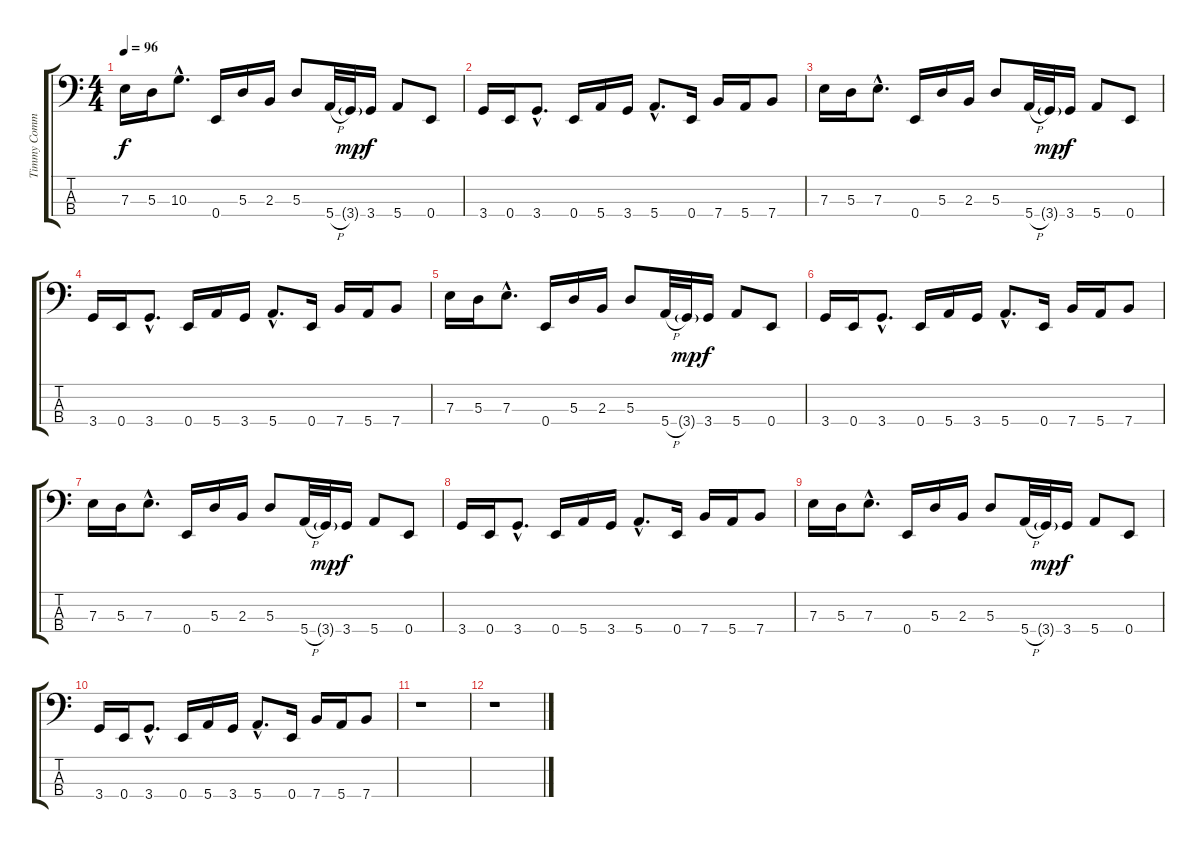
\track ("Timmy Commerford" "Timmy Comm") {instrument electricbassfinger}
\staff {score tabs}
\tuning (G2 D2 A1 E1) {hide}
\ts (4 4)
\tempo 96
\clef f4
\ks c
7.3.16{dy f} 5.3.16 10.3{hac}.8{d} 0.4.16 5.3.16 2.3.16 5.3.8 5.4{h}.32 3.4{g}.32{dy mp} 3.4.16{dy f} 5.4.8 0.4.8 |
3.4.16 0.4.16 3.4{hac}.8{d} 0.4.16 5.4.16 3.4.16 5.4{hac}.8{d} 0.4.16 7.4.16 5.4.16 7.4.8 |
7.3.16 5.3.16 7.3{hac}.8{d} 0.4.16 5.3.16 2.3.16 5.3.8 5.4{h}.32 3.4{g}.32{dy mp} 3.4.16{dy f} 5.4.8 0.4.8 |
3.4.16 0.4.16 3.4{hac}.8{d} 0.4.16 5.4.16 3.4.16 5.4{hac}.8{d} 0.4.16 7.4.16 5.4.16 7.4.8 |
7.3.16 5.3.16 7.3{hac}.8{d} 0.4.16 5.3.16 2.3.16 5.3.8 5.4{h}.32 3.4{g}.32{dy mp} 3.4.16{dy f} 5.4.8 0.4.8 |
3.4.16 0.4.16 3.4{hac}.8{d} 0.4.16 5.4.16 3.4.16 5.4{hac}.8{d} 0.4.16 7.4.16 5.4.16 7.4.8 |
7.3.16 5.3.16 7.3{hac}.8{d} 0.4.16 5.3.16 2.3.16 5.3.8 5.4{h}.32 3.4{g}.32{dy mp} 3.4.16{dy f} 5.4.8 0.4.8 |
3.4.16 0.4.16 3.4{hac}.8{d} 0.4.16 5.4.16 3.4.16 5.4{hac}.8{d} 0.4.16 7.4.16 5.4.16 7.4.8 |
7.3.16 5.3.16 7.3{hac}.8{d} 0.4.16 5.3.16 2.3.16 5.3.8 5.4{h}.32 3.4{g}.32{dy mp} 3.4.16{dy f} 5.4.8 0.4.8 |
3.4.16 0.4.16 3.4{hac}.8{d} 0.4.16 5.4.16 3.4.16 5.4{hac}.8{d} 0.4.16 7.4.16 5.4.16 7.4.8 |
r.1 |
r.1
